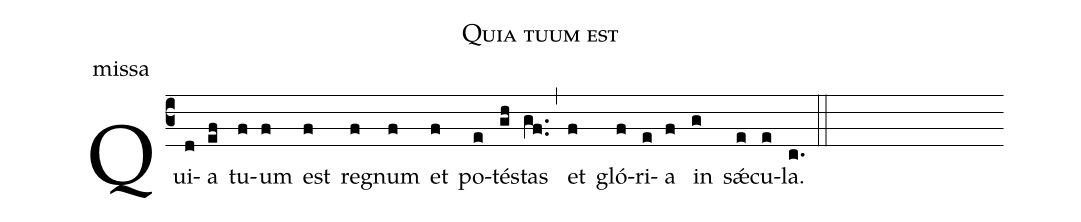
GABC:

name: Quia tuum est;
office-part: missa;
%%
(c3)
Qui(d)a(ef) tu(f)um(f) est(f) reg(f)num(f) et(f) po(e)tés(gh)tas(gf..) (,)
et(f) gló(f)ri(e)a(f) in(g) sǽ(e)cu(e)la.(c.) (::)
